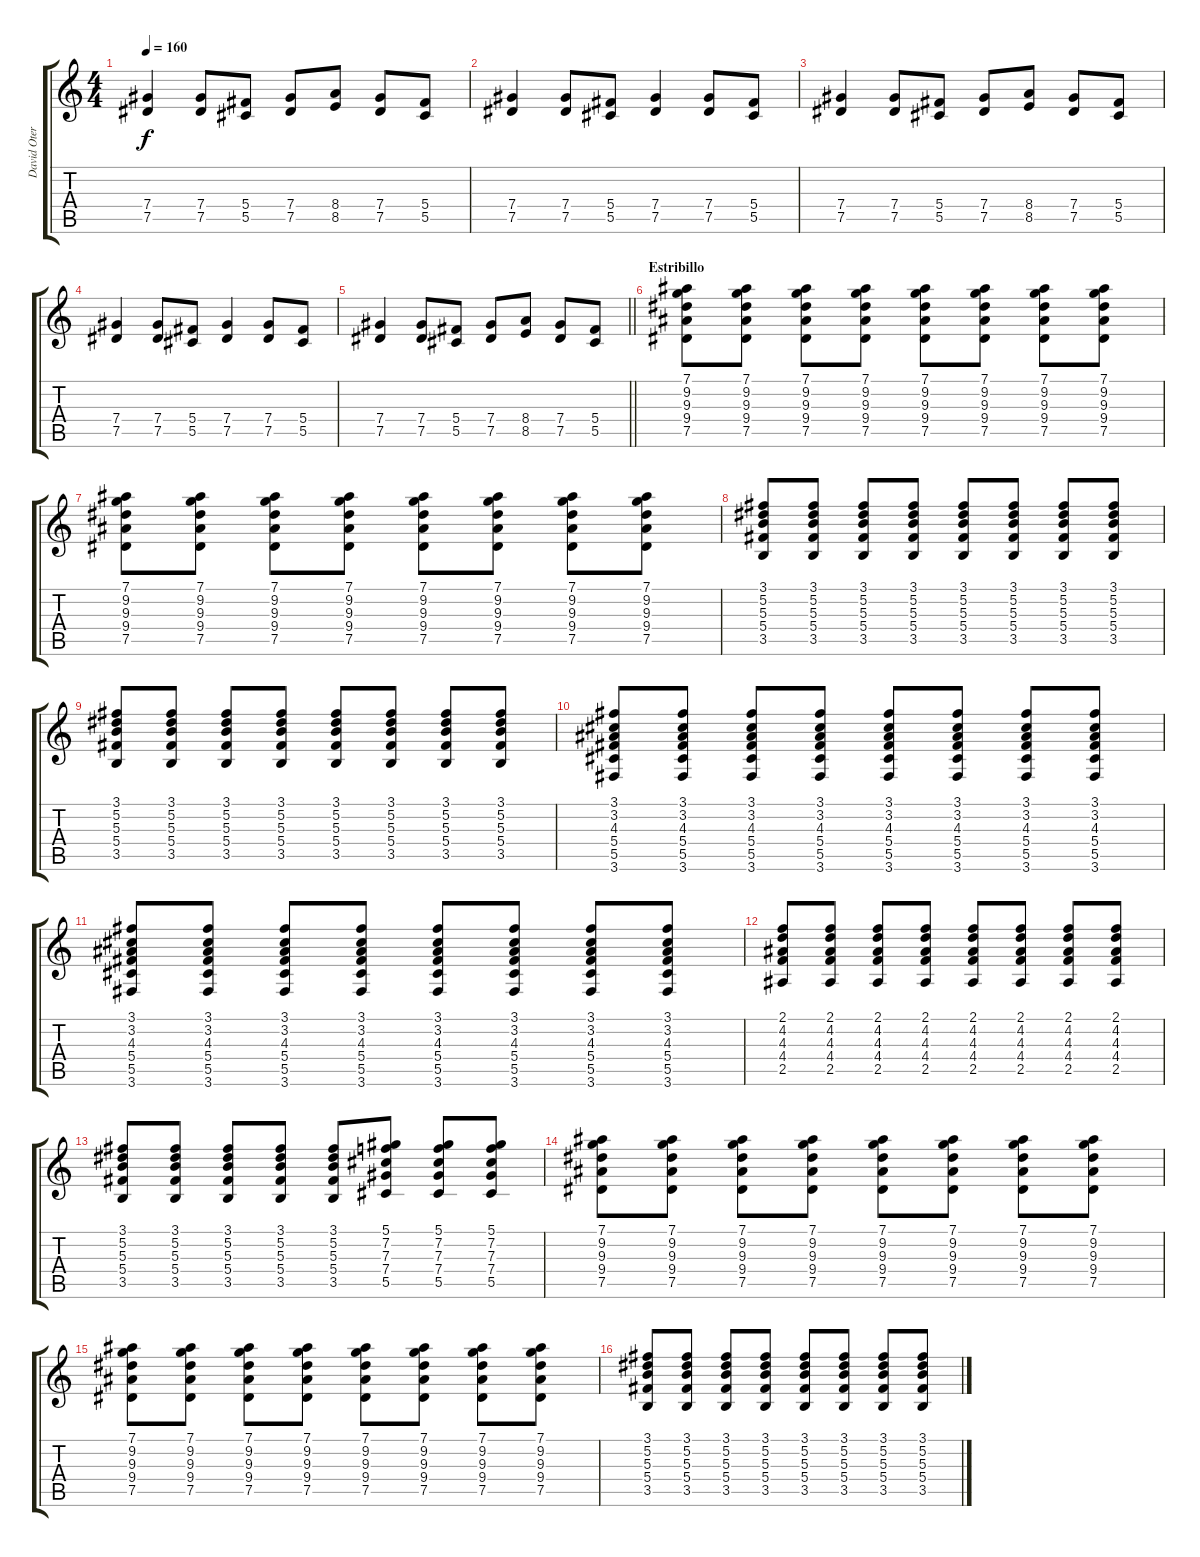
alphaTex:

\track ("David Otero" "David Oter") {instrument overdrivenguitar}
\staff {score tabs}
\tuning (Eb4 Bb3 Gb3 Db3 Ab2 Eb2) {hide}
\ts (4 4)
\tempo 160
\clef g2
\ks c
(7.4 7.5).4{dy f} (7.4 7.5).8 (5.4 5.5).8 (7.4 7.5).8 (8.4 8.5).8 (7.4 7.5).8 (5.4 5.5).8 |
(7.4 7.5).4 (7.4 7.5).8 (5.4 5.5).8 (7.4 7.5).4 (7.4 7.5).8 (5.4 5.5).8 |
(7.4 7.5).4 (7.4 7.5).8 (5.4 5.5).8 (7.4 7.5).8 (8.4 8.5).8 (7.4 7.5).8 (5.4 5.5).8 |
(7.4 7.5).4 (7.4 7.5).8 (5.4 5.5).8 (7.4 7.5).4 (7.4 7.5).8 (5.4 5.5).8 |
\barLineRight lightlight
(7.4 7.5).4 (7.4 7.5).8 (5.4 5.5).8 (7.4 7.5).8 (8.4 8.5).8 (7.4 7.5).8 (5.4 5.5).8 |
\section ("" "Estribillo")
(7.1 9.2 9.3 9.4 7.5).8 (7.1 9.2 9.3 9.4 7.5).8 (7.1 9.2 9.3 9.4 7.5).8 (7.1 9.2 9.3 9.4 7.5).8 (7.1 9.2 9.3 9.4 7.5).8 (7.1 9.2 9.3 9.4 7.5).8 (7.1 9.2 9.3 9.4 7.5).8 (7.1 9.2 9.3 9.4 7.5).8 |
(7.1 9.2 9.3 9.4 7.5).8 (7.1 9.2 9.3 9.4 7.5).8 (7.1 9.2 9.3 9.4 7.5).8 (7.1 9.2 9.3 9.4 7.5).8 (7.1 9.2 9.3 9.4 7.5).8 (7.1 9.2 9.3 9.4 7.5).8 (7.1 9.2 9.3 9.4 7.5).8 (7.1 9.2 9.3 9.4 7.5).8 |
(3.1 5.2 5.3 5.4 3.5).8 (3.1 5.2 5.3 5.4 3.5).8 (3.1 5.2 5.3 5.4 3.5).8 (3.1 5.2 5.3 5.4 3.5).8 (3.1 5.2 5.3 5.4 3.5).8 (3.1 5.2 5.3 5.4 3.5).8 (3.1 5.2 5.3 5.4 3.5).8 (3.1 5.2 5.3 5.4 3.5).8 |
(3.1 5.2 5.3 5.4 3.5).8 (3.1 5.2 5.3 5.4 3.5).8 (3.1 5.2 5.3 5.4 3.5).8 (3.1 5.2 5.3 5.4 3.5).8 (3.1 5.2 5.3 5.4 3.5).8 (3.1 5.2 5.3 5.4 3.5).8 (3.1 5.2 5.3 5.4 3.5).8 (3.1 5.2 5.3 5.4 3.5).8 |
(3.1 3.2 4.3 5.4 5.5 3.6).8 (3.1 3.2 4.3 5.4 5.5 3.6).8 (3.1 3.2 4.3 5.4 5.5 3.6).8 (3.1 3.2 4.3 5.4 5.5 3.6).8 (3.1 3.2 4.3 5.4 5.5 3.6).8 (3.1 3.2 4.3 5.4 5.5 3.6).8 (3.1 3.2 4.3 5.4 5.5 3.6).8 (3.1 3.2 4.3 5.4 5.5 3.6).8 |
(3.1 3.2 4.3 5.4 5.5 3.6).8 (3.1 3.2 4.3 5.4 5.5 3.6).8 (3.1 3.2 4.3 5.4 5.5 3.6).8 (3.1 3.2 4.3 5.4 5.5 3.6).8 (3.1 3.2 4.3 5.4 5.5 3.6).8 (3.1 3.2 4.3 5.4 5.5 3.6).8 (3.1 3.2 4.3 5.4 5.5 3.6).8 (3.1 3.2 4.3 5.4 5.5 3.6).8 |
(2.1 4.2 4.3 4.4 2.5).8 (2.1 4.2 4.3 4.4 2.5).8 (2.1 4.2 4.3 4.4 2.5).8 (2.1 4.2 4.3 4.4 2.5).8 (2.1 4.2 4.3 4.4 2.5).8 (2.1 4.2 4.3 4.4 2.5).8 (2.1 4.2 4.3 4.4 2.5).8 (2.1 4.2 4.3 4.4 2.5).8 |
(3.1 5.2 5.3 5.4 3.5).8 (3.1 5.2 5.3 5.4 3.5).8 (3.1 5.2 5.3 5.4 3.5).8 (3.1 5.2 5.3 5.4 3.5).8 (3.1 5.2 5.3 5.4 3.5).8 (5.1 7.2 7.3 7.4 5.5).8 (5.1 7.2 7.3 7.4 5.5).8 (5.1 7.2 7.3 7.4 5.5).8 |
(7.1 9.2 9.3 9.4 7.5).8 (7.1 9.2 9.3 9.4 7.5).8 (7.1 9.2 9.3 9.4 7.5).8 (7.1 9.2 9.3 9.4 7.5).8 (7.1 9.2 9.3 9.4 7.5).8 (7.1 9.2 9.3 9.4 7.5).8 (7.1 9.2 9.3 9.4 7.5).8 (7.1 9.2 9.3 9.4 7.5).8 |
(7.1 9.2 9.3 9.4 7.5).8 (7.1 9.2 9.3 9.4 7.5).8 (7.1 9.2 9.3 9.4 7.5).8 (7.1 9.2 9.3 9.4 7.5).8 (7.1 9.2 9.3 9.4 7.5).8 (7.1 9.2 9.3 9.4 7.5).8 (7.1 9.2 9.3 9.4 7.5).8 (7.1 9.2 9.3 9.4 7.5).8 |
(3.1 5.2 5.3 5.4 3.5).8 (3.1 5.2 5.3 5.4 3.5).8 (3.1 5.2 5.3 5.4 3.5).8 (3.1 5.2 5.3 5.4 3.5).8 (3.1 5.2 5.3 5.4 3.5).8 (3.1 5.2 5.3 5.4 3.5).8 (3.1 5.2 5.3 5.4 3.5).8 (3.1 5.2 5.3 5.4 3.5).8
